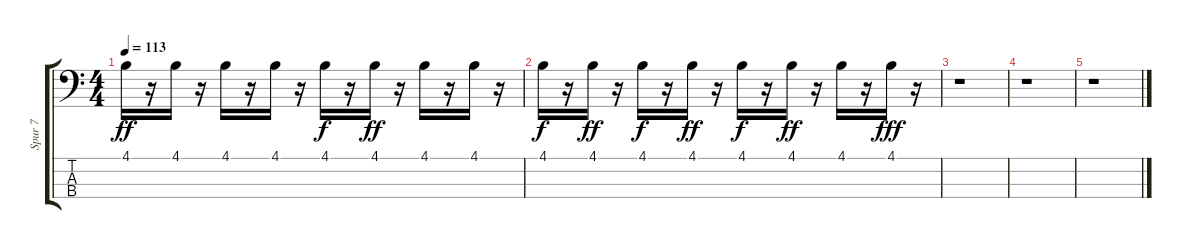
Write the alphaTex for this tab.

\track ("Spur 7" "Spur 7") {instrument electricbasspick}
\staff {score tabs}
\tuning (G2 D2 A1 E1) {hide}
\ts (4 4)
\tempo 113
\clef f4
\ks c
4.1.16{dy ff} r.16 4.1.16 r.16 4.1.16 r.16 4.1.16 r.16 4.1.16{dy f} r.16 4.1.16{dy ff} r.16 4.1.16 r.16 4.1.16 r.16 |
4.1.16{dy f} r.16 4.1.16{dy ff} r.16 4.1.16{dy f} r.16 4.1.16{dy ff} r.16 4.1.16{dy f} r.16 4.1.16{dy ff} r.16 4.1.16 r.16 4.1.16{dy fff} r.16 |
r.1 |
r.1 |
r.1
